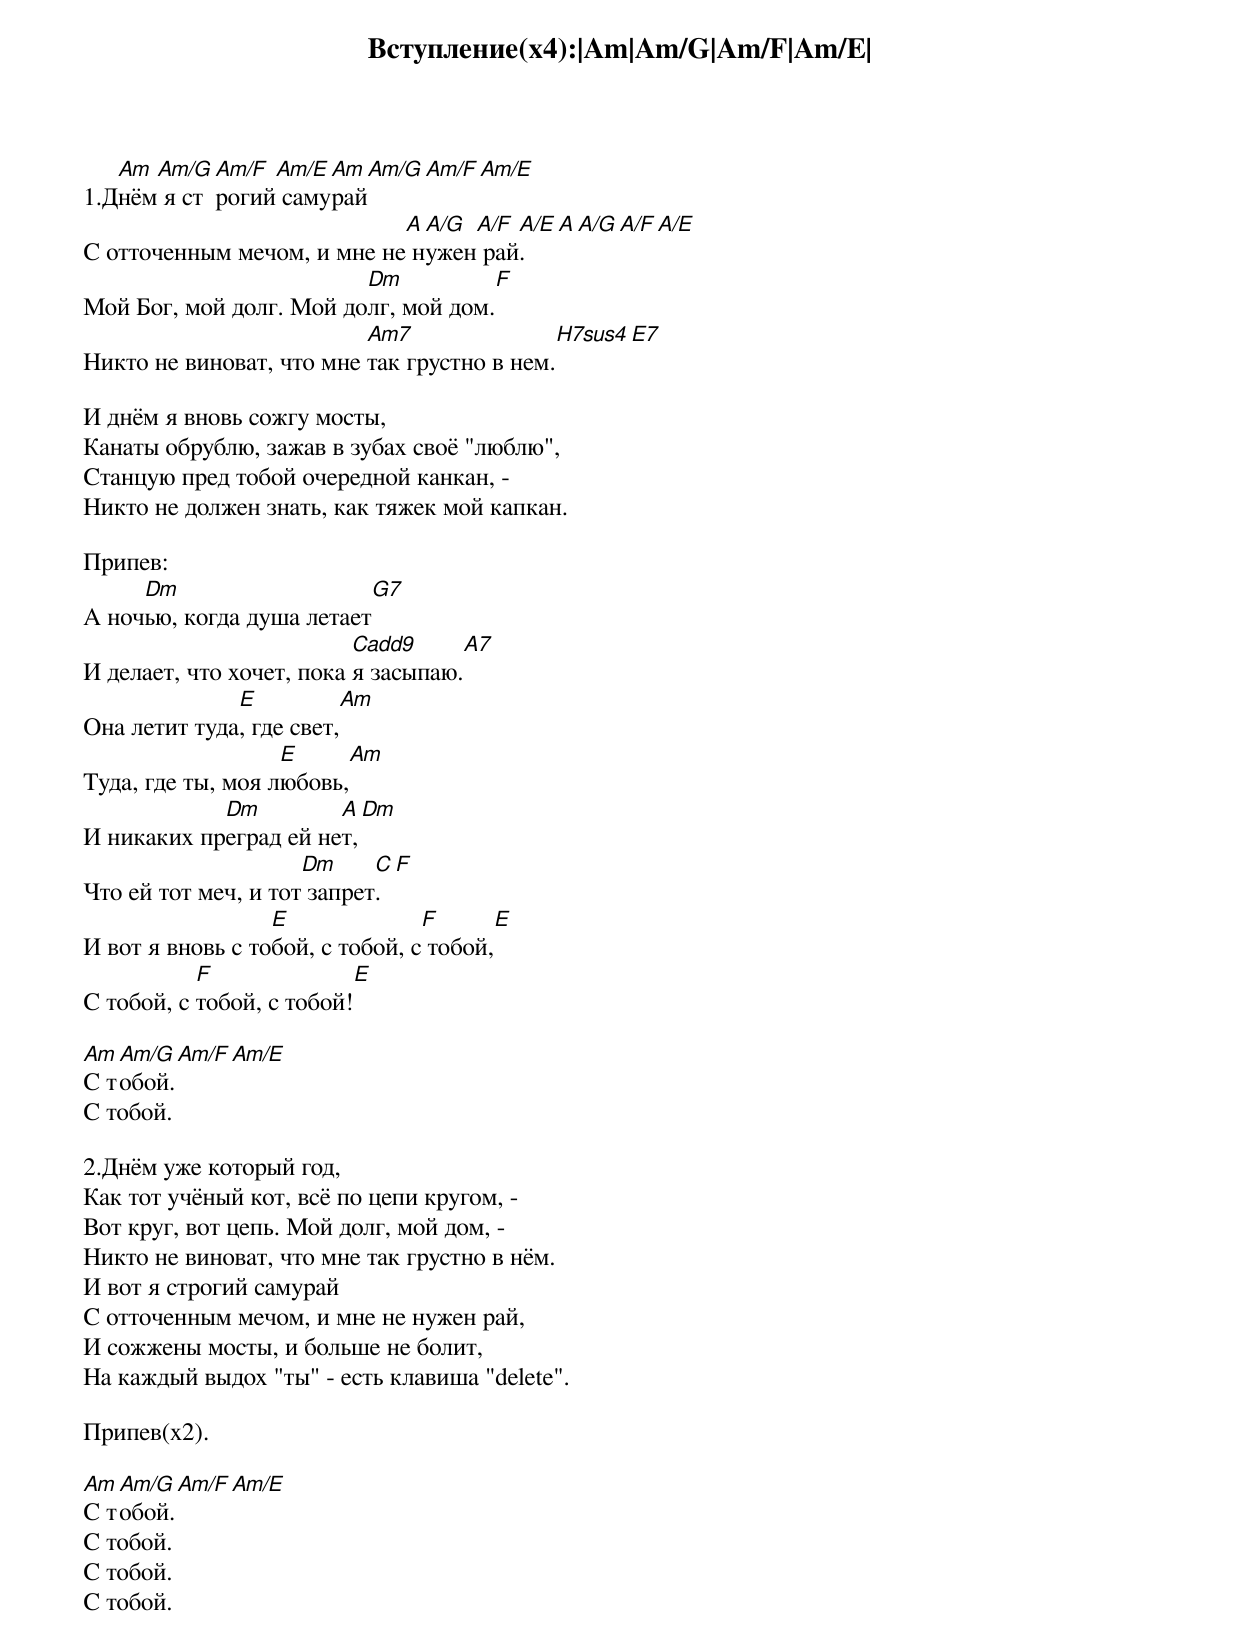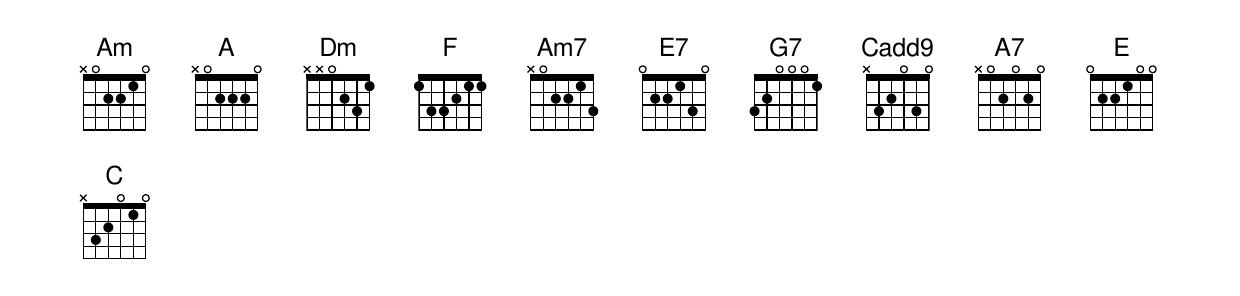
Вступление(x4):|Am|Am/G|Am/F|Am/E|

   Am Am/G Am/F Am/E Am Am/G Am/F Am/E
1.Днём я строгий самурай
                            A A/G A/F A/E                  A A/G A/F  A/E
С отточенным мечом, и мне не нужен рай.
                         Dm                            F
Мой Бог, мой долг. Мой долг, мой дом.
                          Am7                                    H7sus4 E7
Никто не виноват, что мне так грустно в нем.

И днём я вновь сожгу мосты,
Канаты обрублю, зажав в зубах своё "люблю",
Станцую пред тобой очередной канкан, -
Никто не должен знать, как тяжек мой капкан.

Припев:
     Dm                               G7
А ночью, когда душа летает
                          Cadd9                     A7
И делает, что хочет, пока я засыпаю.
              E                     Am
Она летит туда, где свет,
                   E               Am
Туда, где ты, моя любовь,
            Dm         A           Dm
И никаких преград ей нет,
                     Dm     C          F
Что ей тот меч, и тот запрет.
                  E              F                           E
И вот я вновь c тобой, с тобой, с тобой,
           F                            E
С тобой, с тобой, с тобой!

Am Am/G Am/F Am/E
С тобой.
С тобой.

2.Днём уже который год,
Как тот учёный кот, всё по цепи кругом, -
Вот круг, вот цепь. Мой долг, мой дом, -
Никто не виноват, что мне так грустно в нём.
И вот я строгий самурай
С отточенным мечом, и мне не нужен рай,
И сожжены мосты, и больше не болит,
На каждый выдох "ты" - есть клавиша "delete".

Припев(x2).

Am Am/G Am/F Am/E
С тобой.
С тобой.
С тобой.
С тобой.
